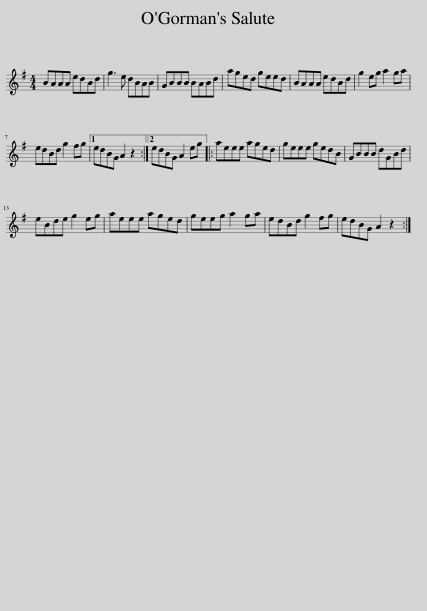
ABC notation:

X:1
L:1/8
M:4/4
I:linebreak $
K:G
V:1 treble
V:1
 BAAA edBd | g3 e dBAB | GBBB BABd | aged geed | BAAA edBd | %5
 g2 eg a2 ga |$ edBd g2 fg |1 edBG A2 z2 :|2 edBG A2 eg |: aeee aged | %10
 geee gedB | GBBB dGBd |$ eBde g2 eg | aeee aged | geeg a2 ga | %15
 edBd g2 fg | edBG A2 z2 :| %17
